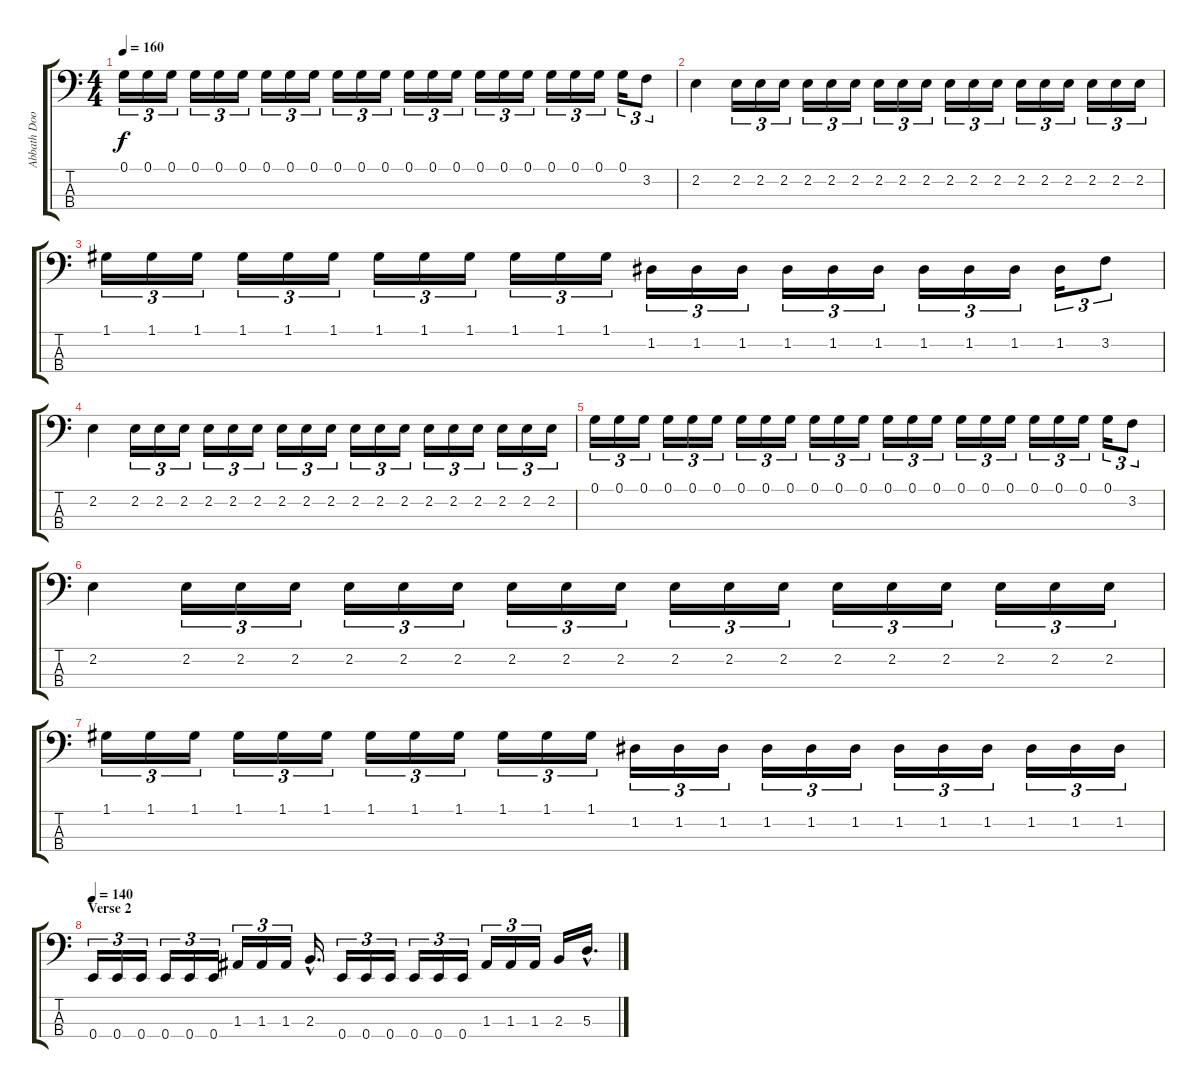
\track ("Abbath Doom Occulta" "Abbath Doo") {instrument electricbasspick}
\staff {score tabs}
\tuning (G2 D2 A1 E1) {hide}
\ts (4 4)
\tempo 160
\clef f4
\ks c
0.1.16{tu (3 2) dy f} 0.1.16{tu (3 2)} 0.1.16{tu (3 2)} 0.1.16{tu (3 2)} 0.1.16{tu (3 2)} 0.1.16{tu (3 2)} 0.1.16{tu (3 2)} 0.1.16{tu (3 2)} 0.1.16{tu (3 2)} 0.1.16{tu (3 2)} 0.1.16{tu (3 2)} 0.1.16{tu (3 2)} 0.1.16{tu (3 2)} 0.1.16{tu (3 2)} 0.1.16{tu (3 2)} 0.1.16{tu (3 2)} 0.1.16{tu (3 2)} 0.1.16{tu (3 2)} 0.1.16{tu (3 2)} 0.1.16{tu (3 2)} 0.1.16{tu (3 2)} 0.1.16{tu (3 2)} 3.2.8{tu (3 2)} |
2.2.4 2.2.16{tu (3 2)} 2.2.16{tu (3 2)} 2.2.16{tu (3 2)} 2.2.16{tu (3 2)} 2.2.16{tu (3 2)} 2.2.16{tu (3 2)} 2.2.16{tu (3 2)} 2.2.16{tu (3 2)} 2.2.16{tu (3 2)} 2.2.16{tu (3 2)} 2.2.16{tu (3 2)} 2.2.16{tu (3 2)} 2.2.16{tu (3 2)} 2.2.16{tu (3 2)} 2.2.16{tu (3 2)} 2.2.16{tu (3 2)} 2.2.16{tu (3 2)} 2.2.16{tu (3 2)} |
1.1.16{tu (3 2)} 1.1.16{tu (3 2)} 1.1.16{tu (3 2)} 1.1.16{tu (3 2)} 1.1.16{tu (3 2)} 1.1.16{tu (3 2)} 1.1.16{tu (3 2)} 1.1.16{tu (3 2)} 1.1.16{tu (3 2)} 1.1.16{tu (3 2)} 1.1.16{tu (3 2)} 1.1.16{tu (3 2)} 1.2.16{tu (3 2)} 1.2.16{tu (3 2)} 1.2.16{tu (3 2)} 1.2.16{tu (3 2)} 1.2.16{tu (3 2)} 1.2.16{tu (3 2)} 1.2.16{tu (3 2)} 1.2.16{tu (3 2)} 1.2.16{tu (3 2)} 1.2.16{tu (3 2)} 3.2.8{tu (3 2)} |
2.2.4 2.2.16{tu (3 2)} 2.2.16{tu (3 2)} 2.2.16{tu (3 2)} 2.2.16{tu (3 2)} 2.2.16{tu (3 2)} 2.2.16{tu (3 2)} 2.2.16{tu (3 2)} 2.2.16{tu (3 2)} 2.2.16{tu (3 2)} 2.2.16{tu (3 2)} 2.2.16{tu (3 2)} 2.2.16{tu (3 2)} 2.2.16{tu (3 2)} 2.2.16{tu (3 2)} 2.2.16{tu (3 2)} 2.2.16{tu (3 2)} 2.2.16{tu (3 2)} 2.2.16{tu (3 2)} |
0.1.16{tu (3 2)} 0.1.16{tu (3 2)} 0.1.16{tu (3 2)} 0.1.16{tu (3 2)} 0.1.16{tu (3 2)} 0.1.16{tu (3 2)} 0.1.16{tu (3 2)} 0.1.16{tu (3 2)} 0.1.16{tu (3 2)} 0.1.16{tu (3 2)} 0.1.16{tu (3 2)} 0.1.16{tu (3 2)} 0.1.16{tu (3 2)} 0.1.16{tu (3 2)} 0.1.16{tu (3 2)} 0.1.16{tu (3 2)} 0.1.16{tu (3 2)} 0.1.16{tu (3 2)} 0.1.16{tu (3 2)} 0.1.16{tu (3 2)} 0.1.16{tu (3 2)} 0.1.16{tu (3 2)} 3.2.8{tu (3 2)} |
2.2.4 2.2.16{tu (3 2)} 2.2.16{tu (3 2)} 2.2.16{tu (3 2)} 2.2.16{tu (3 2)} 2.2.16{tu (3 2)} 2.2.16{tu (3 2)} 2.2.16{tu (3 2)} 2.2.16{tu (3 2)} 2.2.16{tu (3 2)} 2.2.16{tu (3 2)} 2.2.16{tu (3 2)} 2.2.16{tu (3 2)} 2.2.16{tu (3 2)} 2.2.16{tu (3 2)} 2.2.16{tu (3 2)} 2.2.16{tu (3 2)} 2.2.16{tu (3 2)} 2.2.16{tu (3 2)} |
1.1.16{tu (3 2)} 1.1.16{tu (3 2)} 1.1.16{tu (3 2)} 1.1.16{tu (3 2)} 1.1.16{tu (3 2)} 1.1.16{tu (3 2)} 1.1.16{tu (3 2)} 1.1.16{tu (3 2)} 1.1.16{tu (3 2)} 1.1.16{tu (3 2)} 1.1.16{tu (3 2)} 1.1.16{tu (3 2)} 1.2.16{tu (3 2)} 1.2.16{tu (3 2)} 1.2.16{tu (3 2)} 1.2.16{tu (3 2)} 1.2.16{tu (3 2)} 1.2.16{tu (3 2)} 1.2.16{tu (3 2)} 1.2.16{tu (3 2)} 1.2.16{tu (3 2)} 1.2.16{tu (3 2)} 1.2.16{tu (3 2)} 1.2.16{tu (3 2)} |
\section ("" "Verse 2")
\tempo 140
0.4.16{tu (3 2)} 0.4.16{tu (3 2)} 0.4.16{tu (3 2)} 0.4.16{tu (3 2)} 0.4.16{tu (3 2)} 0.4.16{tu (3 2)} 1.3.16{tu (3 2)} 1.3.16{tu (3 2)} 1.3.16{tu (3 2)} 2.3{hac}.16{d} 0.4.16{tu (3 2)} 0.4.16{tu (3 2)} 0.4.16{tu (3 2)} 0.4.16{tu (3 2)} 0.4.16{tu (3 2)} 0.4.16{tu (3 2)} 1.3.16{tu (3 2)} 1.3.16{tu (3 2)} 1.3.16{tu (3 2)} 2.3.16 5.3{hac}.16{d}
